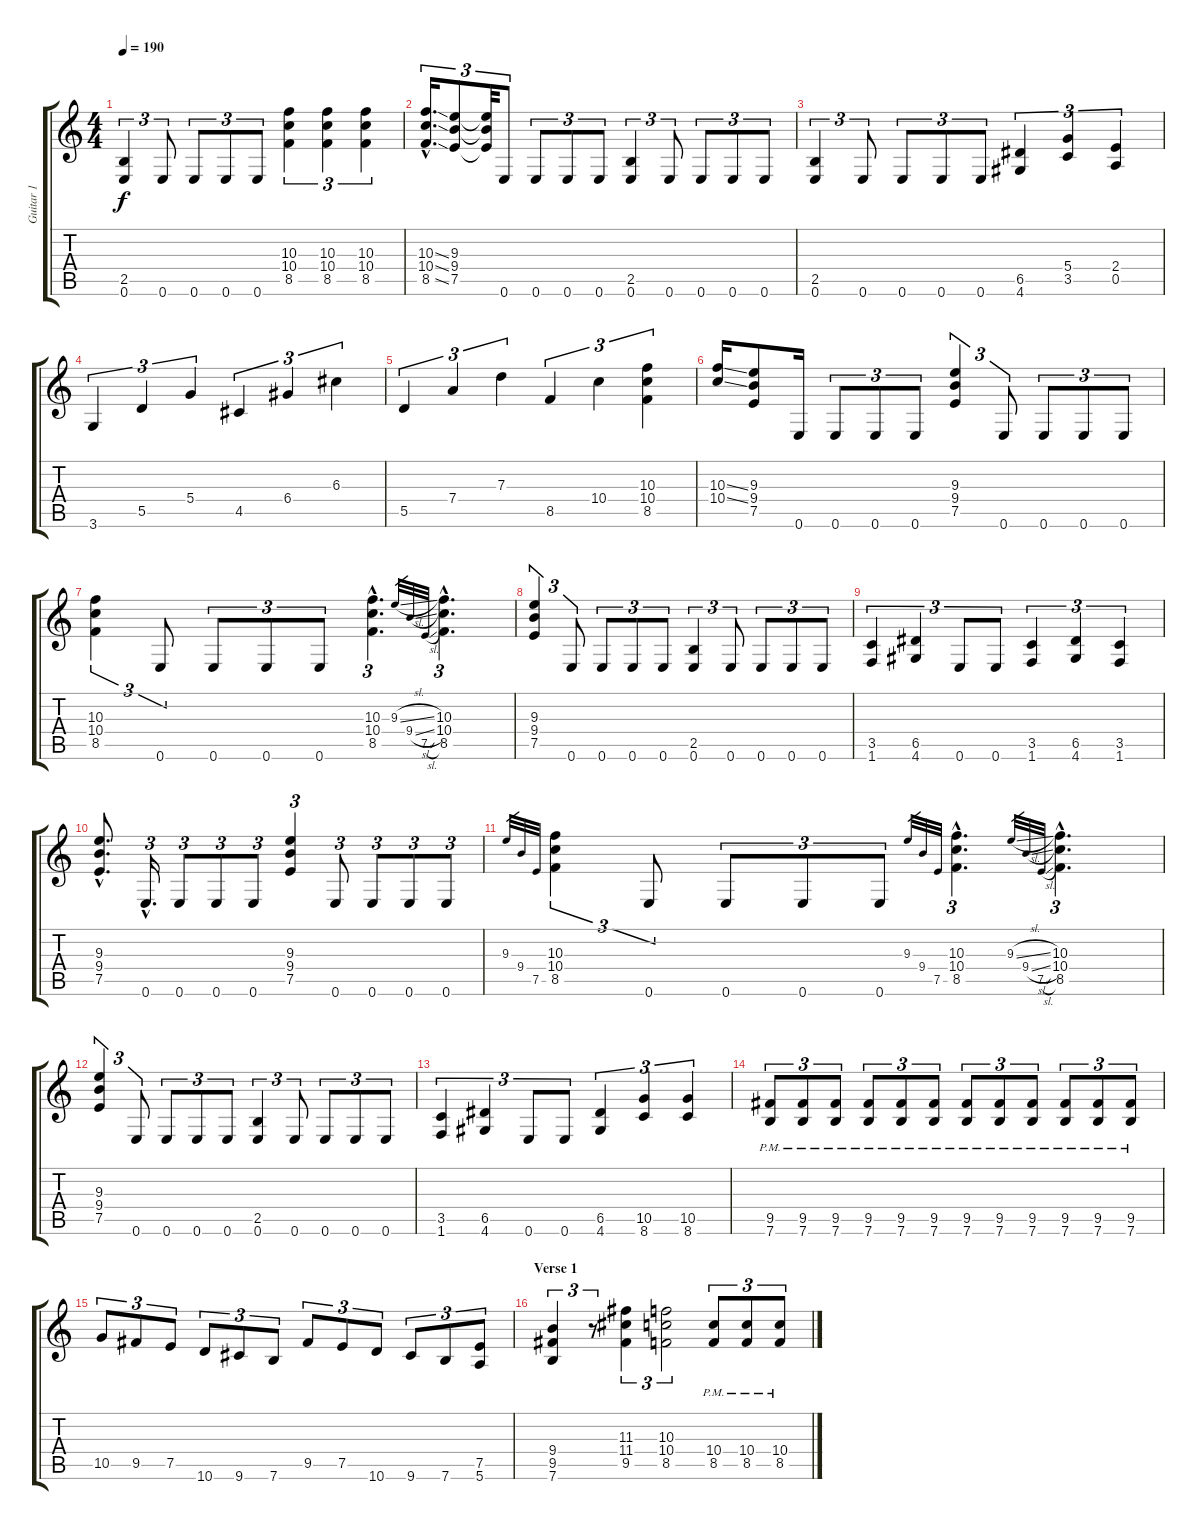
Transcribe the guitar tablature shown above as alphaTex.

\track ("Guitar 1" "Guitar 1") {instrument overdrivenguitar}
\staff {score tabs}
\tuning (E4 B3 G3 D3 A2 E2) {hide}
\ts (4 4)
\tempo 190
\clef g2
\ks c
(2.5 0.6).4{tu (3 2) dy f} 0.6.8{tu (3 2)} 0.6.8{tu (3 2)} 0.6.8{tu (3 2)} 0.6.8{tu (3 2)} (10.3 10.4 8.5).4{tu (3 2)} (10.3 10.4 8.5).4{tu (3 2)} (10.3 10.4 8.5).4{tu (3 2)} |
(10.3{ss hac} 10.4{ss hac} 8.5{ss hac}).16{d tu (3 2)} (9.3 9.4 7.5).8{tu (3 2)} (9.3{t} 9.4{t} 7.5{t}).32{tu (3 2)} 0.6.8{tu (3 2)} 0.6.8{tu (3 2)} 0.6.8{tu (3 2)} 0.6.8{tu (3 2)} (2.5 0.6).4{tu (3 2)} 0.6.8{tu (3 2)} 0.6.8{tu (3 2)} 0.6.8{tu (3 2)} 0.6.8{tu (3 2)} |
(2.5 0.6).4{tu (3 2)} 0.6.8{tu (3 2)} 0.6.8{tu (3 2)} 0.6.8{tu (3 2)} 0.6.8{tu (3 2)} (6.5 4.6).4{tu (3 2)} (5.4 3.5).4{tu (3 2)} (2.4 0.5).4{tu (3 2)} |
3.6.4{tu (3 2)} 5.5.4{tu (3 2)} 5.4.4{tu (3 2)} 4.5.4{tu (3 2)} 6.4.4{tu (3 2)} 6.3.4{tu (3 2)} |
5.5.4{tu (3 2)} 7.4.4{tu (3 2)} 7.3.4{tu (3 2)} 8.5.4{tu (3 2)} 10.4.4{tu (3 2)} (10.3 10.4 8.5).4{tu (3 2)} |
(10.3{ss} 10.4{ss}).16 (9.3 9.4 7.5).8 0.6.16 0.6.8{tu (3 2)} 0.6.8{tu (3 2)} 0.6.8{tu (3 2)} (9.3 9.4 7.5).4{tu (3 2)} 0.6.8{tu (3 2)} 0.6.8{tu (3 2)} 0.6.8{tu (3 2)} 0.6.8{tu (3 2)} |
(10.3 10.4 8.5).4{tu (3 2)} 0.6.8{tu (3 2)} 0.6.8{tu (3 2)} 0.6.8{tu (3 2)} 0.6.8{tu (3 2)} (10.3{hac} 10.4{hac} 8.5{hac}).4{d tu (3 2)} 9.3{sl}.32{gr} 9.4{sl}.32{gr} 7.5{sl}.32{gr} (10.3{hac} 10.4{hac} 8.5{hac}).4{d tu (3 2)} |
(9.3 9.4 7.5).4{tu (3 2)} 0.6.8{tu (3 2)} 0.6.8{tu (3 2)} 0.6.8{tu (3 2)} 0.6.8{tu (3 2)} (2.5 0.6).4{tu (3 2)} 0.6.8{tu (3 2)} 0.6.8{tu (3 2)} 0.6.8{tu (3 2)} 0.6.8{tu (3 2)} |
(3.5 1.6).4{tu (3 2)} (6.5 4.6).4{tu (3 2)} 0.6.8{tu (3 2)} 0.6.8{tu (3 2)} (3.5 1.6).4{tu (3 2)} (6.5 4.6).4{tu (3 2)} (3.5 1.6).4{tu (3 2)} |
(9.3{hac} 9.4{hac} 7.5{hac}).8{d} 0.6{hac}.16{d tu (3 2)} 0.6.8{tu (3 2)} 0.6.8{tu (3 2)} 0.6.8{tu (3 2)} (9.3 9.4 7.5).4{tu (3 2)} 0.6.8{tu (3 2)} 0.6.8{tu (3 2)} 0.6.8{tu (3 2)} 0.6.8{tu (3 2)} |
9.3.32{gr} 9.4.32{gr} 7.5.32{gr} (10.3 10.4 8.5).4{tu (3 2)} 0.6.8{tu (3 2)} 0.6.8{tu (3 2)} 0.6.8{tu (3 2)} 0.6.8{tu (3 2)} 9.3.32{gr} 9.4.32{gr} 7.5.32{gr} (10.3{hac} 10.4{hac} 8.5{hac}).4{d tu (3 2)} 9.3{sl}.32{gr} 9.4{sl}.32{gr} 7.5{sl}.32{gr} (10.3{hac} 10.4{hac} 8.5{hac}).4{d tu (3 2)} |
(9.3 9.4 7.5).4{tu (3 2)} 0.6.8{tu (3 2)} 0.6.8{tu (3 2)} 0.6.8{tu (3 2)} 0.6.8{tu (3 2)} (2.5 0.6).4{tu (3 2)} 0.6.8{tu (3 2)} 0.6.8{tu (3 2)} 0.6.8{tu (3 2)} 0.6.8{tu (3 2)} |
(3.5 1.6).4{tu (3 2)} (6.5 4.6).4{tu (3 2)} 0.6.8{tu (3 2)} 0.6.8{tu (3 2)} (6.5 4.6).4{tu (3 2)} (10.5 8.6).4{tu (3 2)} (10.5 8.6).4{tu (3 2)} |
(9.5{pm} 7.6).8{tu (3 2)} (9.5{pm} 7.6).8{tu (3 2)} (9.5{pm} 7.6).8{tu (3 2)} (9.5{pm} 7.6).8{tu (3 2)} (9.5{pm} 7.6).8{tu (3 2)} (9.5{pm} 7.6).8{tu (3 2)} (9.5{pm} 7.6).8{tu (3 2)} (9.5{pm} 7.6).8{tu (3 2)} (9.5{pm} 7.6).8{tu (3 2)} (9.5{pm} 7.6).8{tu (3 2)} (9.5{pm} 7.6).8{tu (3 2)} (9.5{pm} 7.6).8{tu (3 2)} |
10.5.8{tu (3 2)} 9.5.8{tu (3 2)} 7.5.8{tu (3 2)} 10.6.8{tu (3 2)} 9.6.8{tu (3 2)} 7.6.8{tu (3 2)} 9.5.8{tu (3 2)} 7.5.8{tu (3 2)} 10.6.8{tu (3 2)} 9.6.8{tu (3 2)} 7.6.8{tu (3 2)} (7.5 5.6).8{tu (3 2)} |
\section ("" "Verse 1")
(9.4 9.5 7.6).4{tu (3 2)} r.8{tu (3 2)} (11.3 11.4 9.5).4{tu (3 2)} (10.3 10.4 8.5).2{tu (3 2)} (10.4{pm} 8.5).8{tu (3 2)} (10.4{pm} 8.5).8{tu (3 2)} (10.4{pm} 8.5).8{tu (3 2)}
